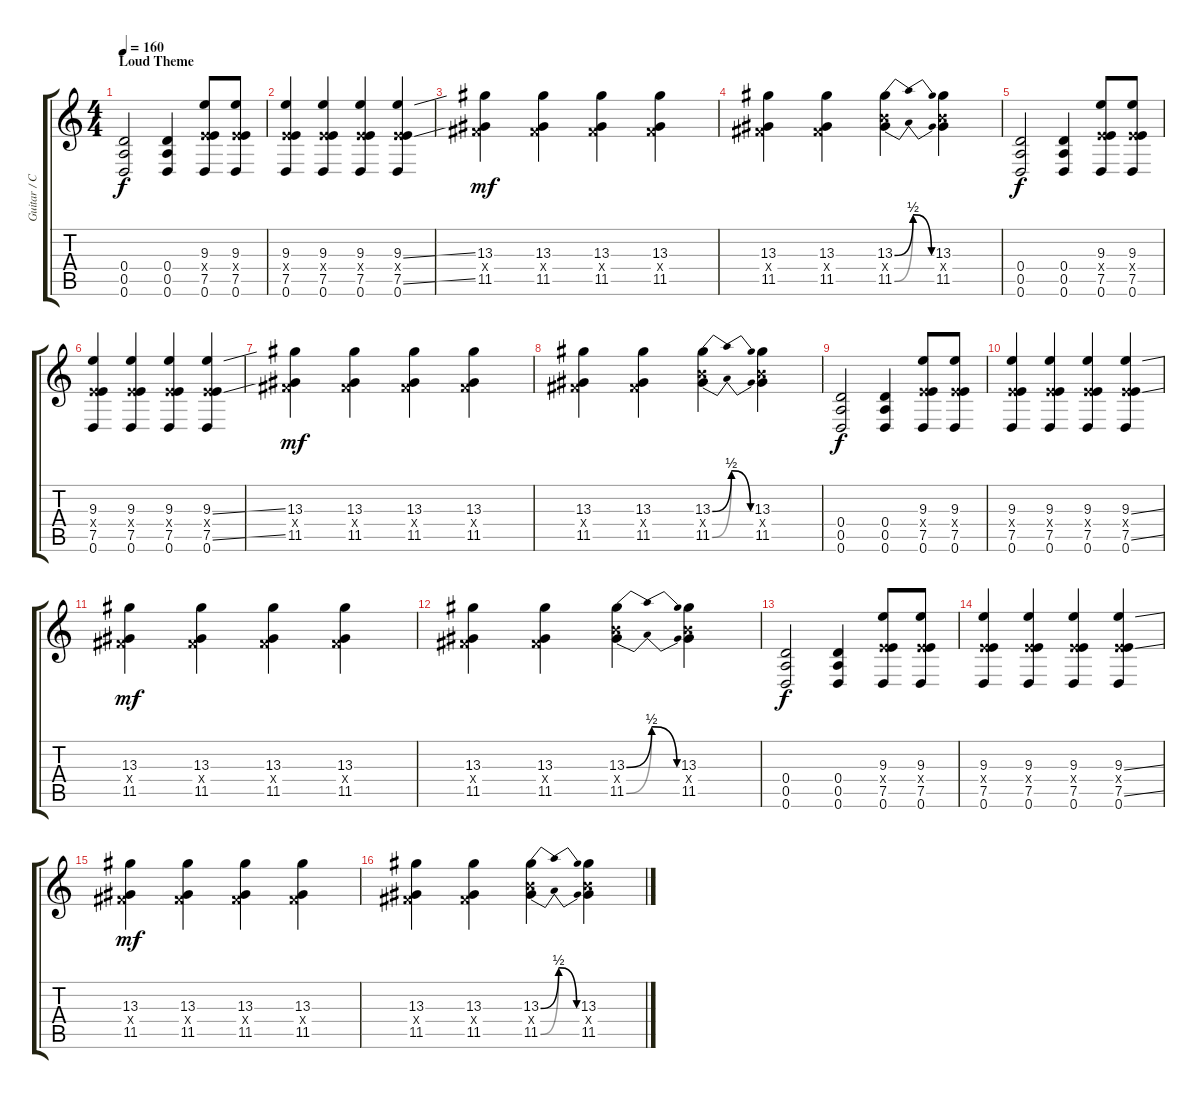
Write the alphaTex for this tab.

\track ("Guitar / Chino Moreno" "Guitar / C") {instrument electricguitarjazz}
\staff {score tabs}
\tuning (E4 B3 G3 D3 A2 D2) {hide}
\ts (4 4)
\section ("" "Loud Theme")
\tempo 160
\clef g2
\ks c
(0.4 0.5 0.6).2{dy f instrument overdrivenguitar} (0.4 0.5 0.6).4 (9.3 2.4{x} 7.5 0.6).8 (9.3 2.4{x} 7.5 0.6).8 |
(9.3 2.4{x} 7.5 0.6).4 (9.3 2.4{x} 7.5 0.6).4 (9.3 2.4{x} 7.5 0.6).4 (9.3{ss} 2.4{x} 7.5{ss} 0.6).4 |
(13.3 4.4{x} 11.5).4{dy mf} (13.3 4.4{x} 11.5).4 (13.3 4.4{x} 11.5).4 (13.3 4.4{x} 11.5).4 |
(13.3 4.4{x} 11.5).4 (13.3 4.4{x} 11.5).4 (13.3{be (bendrelease 0 0 30 2 30 2 60 0)} 9.4{x} 11.5{be (bendrelease 0 0 30 2 30 2 60 0)}).4 (13.3 9.4{x} 11.5).4 |
(0.4 0.5 0.6).2{dy f} (0.4 0.5 0.6).4 (9.3 2.4{x} 7.5 0.6).8 (9.3 2.4{x} 7.5 0.6).8 |
(9.3 2.4{x} 7.5 0.6).4 (9.3 2.4{x} 7.5 0.6).4 (9.3 2.4{x} 7.5 0.6).4 (9.3{ss} 2.4{x} 7.5{ss} 0.6).4 |
(13.3 4.4{x} 11.5).4{dy mf} (13.3 4.4{x} 11.5).4 (13.3 4.4{x} 11.5).4 (13.3 4.4{x} 11.5).4 |
(13.3 4.4{x} 11.5).4 (13.3 4.4{x} 11.5).4 (13.3{be (bendrelease 0 0 30 2 30 2 60 0)} 9.4{x} 11.5{be (bendrelease 0 0 30 2 30 2 60 0)}).4 (13.3 9.4{x} 11.5).4 |
(0.4 0.5 0.6).2{dy f} (0.4 0.5 0.6).4 (9.3 2.4{x} 7.5 0.6).8 (9.3 2.4{x} 7.5 0.6).8 |
(9.3 2.4{x} 7.5 0.6).4 (9.3 2.4{x} 7.5 0.6).4 (9.3 2.4{x} 7.5 0.6).4 (9.3{ss} 2.4{x} 7.5{ss} 0.6).4 |
(13.3 4.4{x} 11.5).4{dy mf} (13.3 4.4{x} 11.5).4 (13.3 4.4{x} 11.5).4 (13.3 4.4{x} 11.5).4 |
(13.3 4.4{x} 11.5).4 (13.3 4.4{x} 11.5).4 (13.3{be (bendrelease 0 0 30 2 30 2 60 0)} 9.4{x} 11.5{be (bendrelease 0 0 30 2 30 2 60 0)}).4 (13.3 9.4{x} 11.5).4 |
(0.4 0.5 0.6).2{dy f} (0.4 0.5 0.6).4 (9.3 2.4{x} 7.5 0.6).8 (9.3 2.4{x} 7.5 0.6).8 |
(9.3 2.4{x} 7.5 0.6).4 (9.3 2.4{x} 7.5 0.6).4 (9.3 2.4{x} 7.5 0.6).4 (9.3{ss} 2.4{x} 7.5{ss} 0.6).4 |
(13.3 4.4{x} 11.5).4{dy mf} (13.3 4.4{x} 11.5).4 (13.3 4.4{x} 11.5).4 (13.3 4.4{x} 11.5).4 |
(13.3 4.4{x} 11.5).4 (13.3 4.4{x} 11.5).4 (13.3{be (bendrelease 0 0 30 2 30 2 60 0)} 9.4{x} 11.5{be (bendrelease 0 0 30 2 30 2 60 0)}).4 (13.3 9.4{x} 11.5).4
